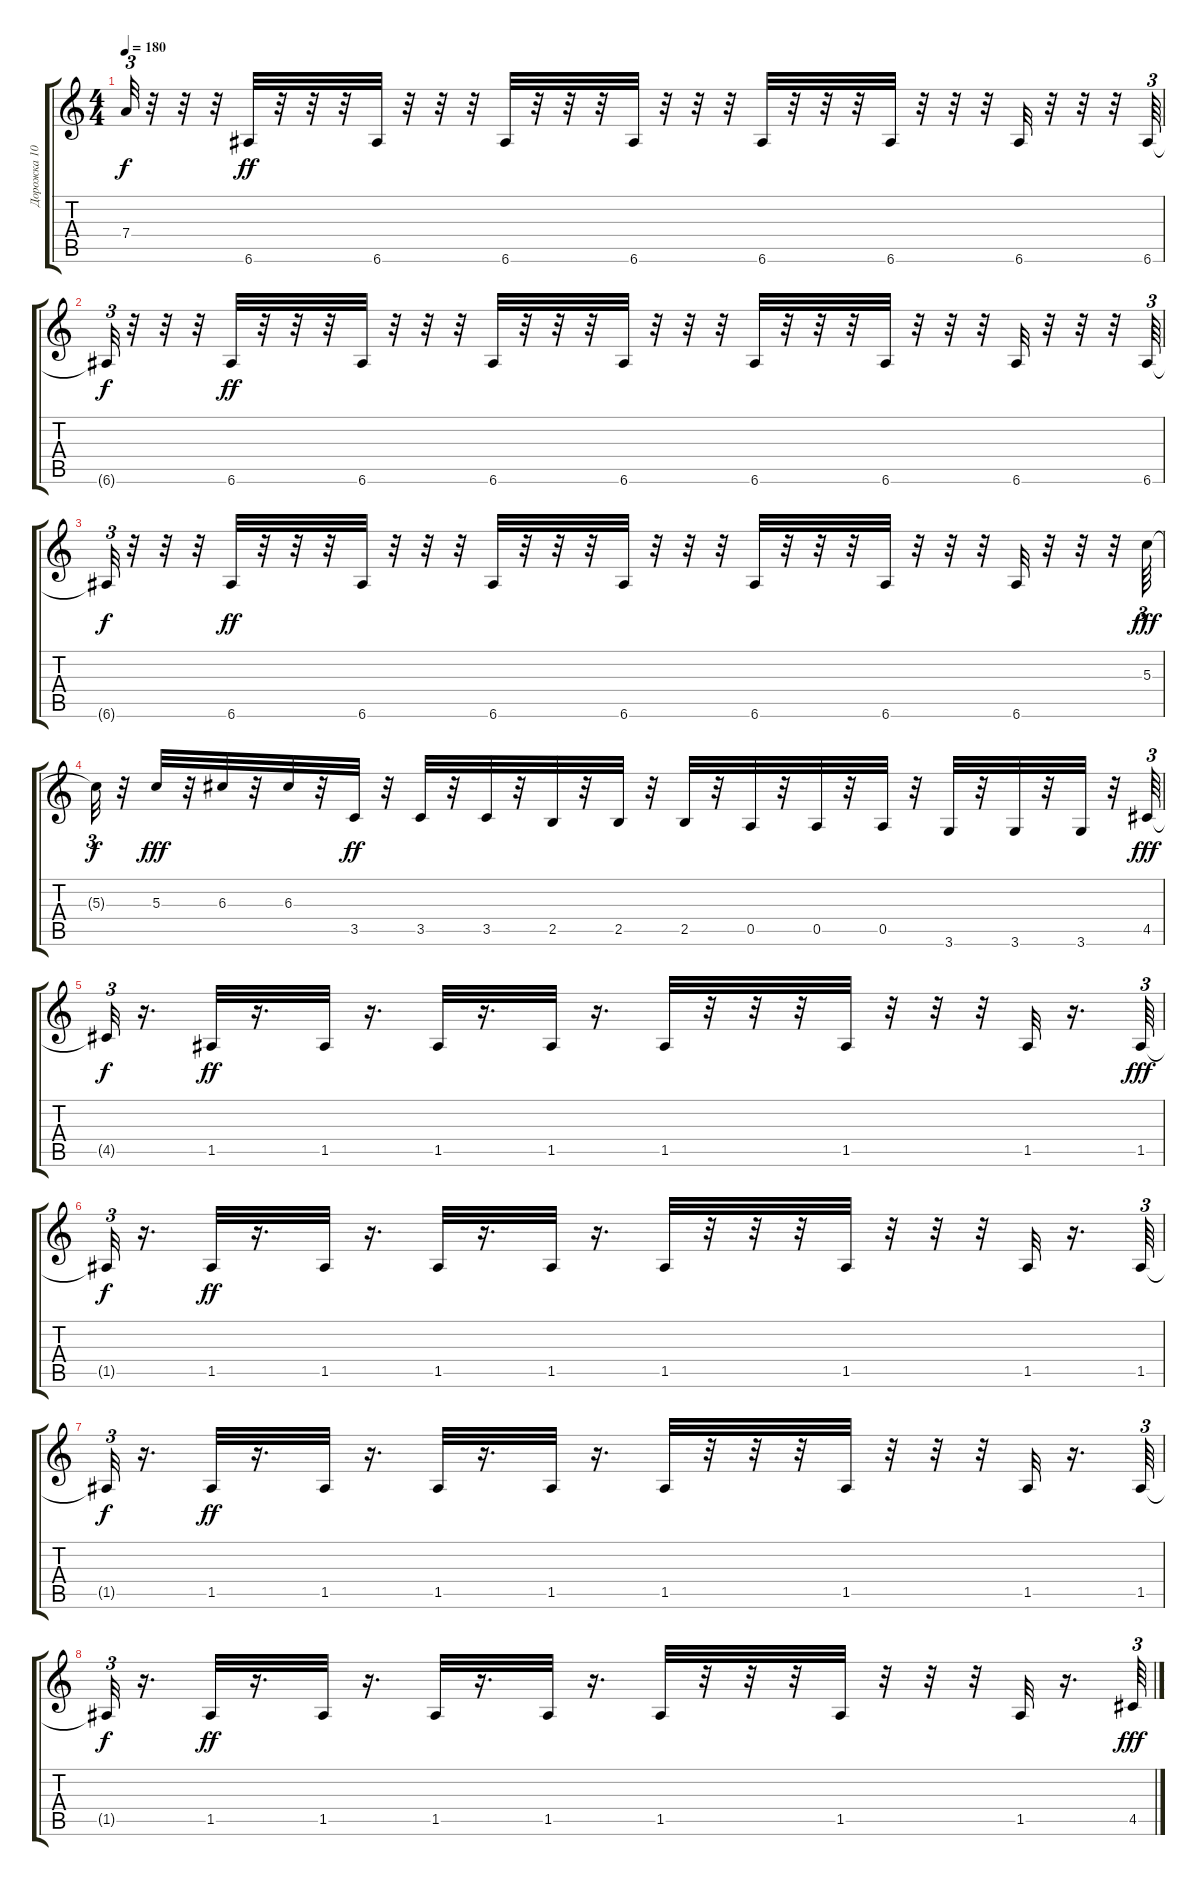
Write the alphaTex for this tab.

\track ("Дорожка 10" "Дорожка 10") {instrument acousticguitarsteel}
\staff {score tabs}
\tuning (E4 B3 G3 D3 A2 E2) {hide}
\ts (4 4)
\tempo 180
\clef g2
\ks c
7.4{t}.32{tu (3 2) dy f} r.32 r.32 r.32 6.6.32{dy ff} r.32 r.32 r.32 6.6.32 r.32 r.32 r.32 6.6.32 r.32 r.32 r.32 6.6.32 r.32 r.32 r.32 6.6.32 r.32 r.32 r.32 6.6.32 r.32 r.32 r.32 6.6.32 r.32 r.32 r.32 6.6.64{tu (3 2)} |
6.6{t}.32{tu (3 2) dy f} r.32 r.32 r.32 6.6.32{dy ff} r.32 r.32 r.32 6.6.32 r.32 r.32 r.32 6.6.32 r.32 r.32 r.32 6.6.32 r.32 r.32 r.32 6.6.32 r.32 r.32 r.32 6.6.32 r.32 r.32 r.32 6.6.32 r.32 r.32 r.32 6.6.64{tu (3 2)} |
6.6{t}.32{tu (3 2) dy f} r.32 r.32 r.32 6.6.32{dy ff} r.32 r.32 r.32 6.6.32 r.32 r.32 r.32 6.6.32 r.32 r.32 r.32 6.6.32 r.32 r.32 r.32 6.6.32 r.32 r.32 r.32 6.6.32 r.32 r.32 r.32 6.6.32 r.32 r.32 r.32 5.3.64{tu (3 2) dy fff} |
5.3{t}.32{tu (3 2) dy f} r.32 5.3.32{dy fff} r.32 6.3.32 r.32 6.3.32 r.32 3.5.32{dy ff} r.32 3.5.32 r.32 3.5.32 r.32 2.5.32 r.32 2.5.32 r.32 2.5.32 r.32 0.5.32 r.32 0.5.32 r.32 0.5.32 r.32 3.6.32 r.32 3.6.32 r.32 3.6.32 r.32 4.5.64{tu (3 2) dy fff} |
4.5{t}.32{tu (3 2) dy f} r.16{d} 1.5.32{dy ff} r.16{d} 1.5.32 r.16{d} 1.5.32 r.16{d} 1.5.32 r.16{d} 1.5.32 r.32 r.32 r.32 1.5.32 r.32 r.32 r.32 1.5.32 r.16{d} 1.5.64{tu (3 2) dy fff} |
1.5{t}.32{tu (3 2) dy f} r.16{d} 1.5.32{dy ff} r.16{d} 1.5.32 r.16{d} 1.5.32 r.16{d} 1.5.32 r.16{d} 1.5.32 r.32 r.32 r.32 1.5.32 r.32 r.32 r.32 1.5.32 r.16{d} 1.5.64{tu (3 2)} |
1.5{t}.32{tu (3 2) dy f} r.16{d} 1.5.32{dy ff} r.16{d} 1.5.32 r.16{d} 1.5.32 r.16{d} 1.5.32 r.16{d} 1.5.32 r.32 r.32 r.32 1.5.32 r.32 r.32 r.32 1.5.32 r.16{d} 1.5.64{tu (3 2)} |
1.5{t}.32{tu (3 2) dy f} r.16{d} 1.5.32{dy ff} r.16{d} 1.5.32 r.16{d} 1.5.32 r.16{d} 1.5.32 r.16{d} 1.5.32 r.32 r.32 r.32 1.5.32 r.32 r.32 r.32 1.5.32 r.16{d} 4.5.64{tu (3 2) dy fff}
